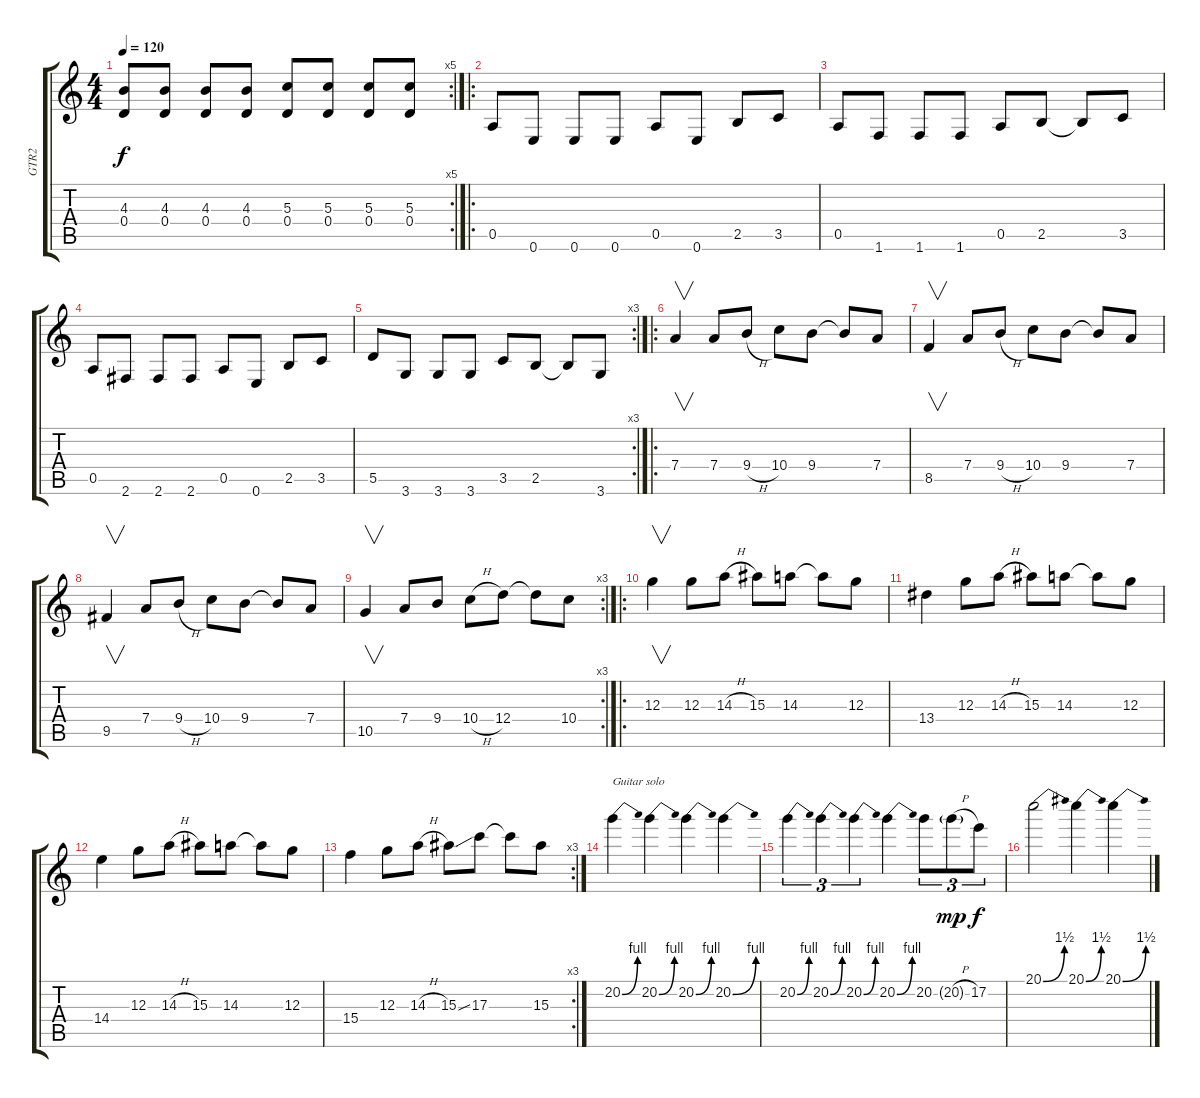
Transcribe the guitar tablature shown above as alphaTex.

\track ("GTR2" "GTR2") {instrument distortionguitar}
\staff {score tabs}
\tuning (E4 B3 G3 D3 A2 E2) {hide}
\rc 5
\ts (4 4)
\tempo 120
\clef g2
\ks c
(4.3 0.4).8{dy f} (4.3 0.4).8 (4.3 0.4).8 (4.3 0.4).8 (5.3 0.4).8 (5.3 0.4).8 (5.3 0.4).8 (5.3 0.4).8 |
\ro
0.5.8 0.6.8 0.6.8 0.6.8 0.5.8 0.6.8 2.5.8 3.5.8 |
0.5.8 1.6.8 1.6.8 1.6.8 0.5.8 2.5.8 2.5{t}.8 3.5.8 |
0.5.8 2.6.8 2.6.8 2.6.8 0.5.8 0.6.8 2.5.8 3.5.8 |
\rc 3
5.5.8 3.6.8 3.6.8 3.6.8 3.5.8 2.5.8 2.5{t}.8 3.6.8 |
\ro
7.4.4{v} 7.4.8 9.4{h}.8 10.4.8 9.4.8 9.4{t}.8 7.4.8 |
8.5.4{v} 7.4.8 9.4{h}.8 10.4.8 9.4.8 9.4{t}.8 7.4.8 |
9.5.4{v} 7.4.8 9.4{h}.8 10.4.8 9.4.8 9.4{t}.8 7.4.8 |
\rc 3
10.5.4{v} 7.4.8 9.4.8 10.4{h}.8 12.4.8 12.4{t}.8 10.4.8 |
\ro
12.3.4{v} 12.3.8 14.3{h}.8 15.3.8 14.3.8 14.3{t}.8 12.3.8 |
13.4.4 12.3.8 14.3{h}.8 15.3.8 14.3.8 14.3{t}.8 12.3.8 |
14.4.4 12.3.8 14.3{h}.8 15.3.8 14.3.8 14.3{t}.8 12.3.8 |
\rc 3
15.4.4 12.3.8 14.3{h}.8 15.3{ss}.8 17.3.8 17.3{t}.8 15.3.8 |
20.2{be (bend 0 0 60 4)}.4{txt "Guitar solo"} 20.2{be (bend 0 0 60 4)}.4 20.2{be (bend 0 0 60 4)}.4 20.2{be (bend 0 0 60 4)}.4 |
20.2{be (bend 0 0 60 4)}.4{tu (3 2)} 20.2{be (bend 0 0 60 4)}.4{tu (3 2)} 20.2{be (bend 0 0 60 4)}.4{tu (3 2)} 20.2{be (bend 0 0 60 4)}.4 20.2.8{tu (3 2)} 20.2{h g}.8{tu (3 2) dy mp} 17.2.8{tu (3 2) dy f} |
20.1{be (bend 0 0 60 6)}.2 20.1{be (bend 0 0 60 6)}.4 20.1{be (bend 0 0 60 6)}.4
